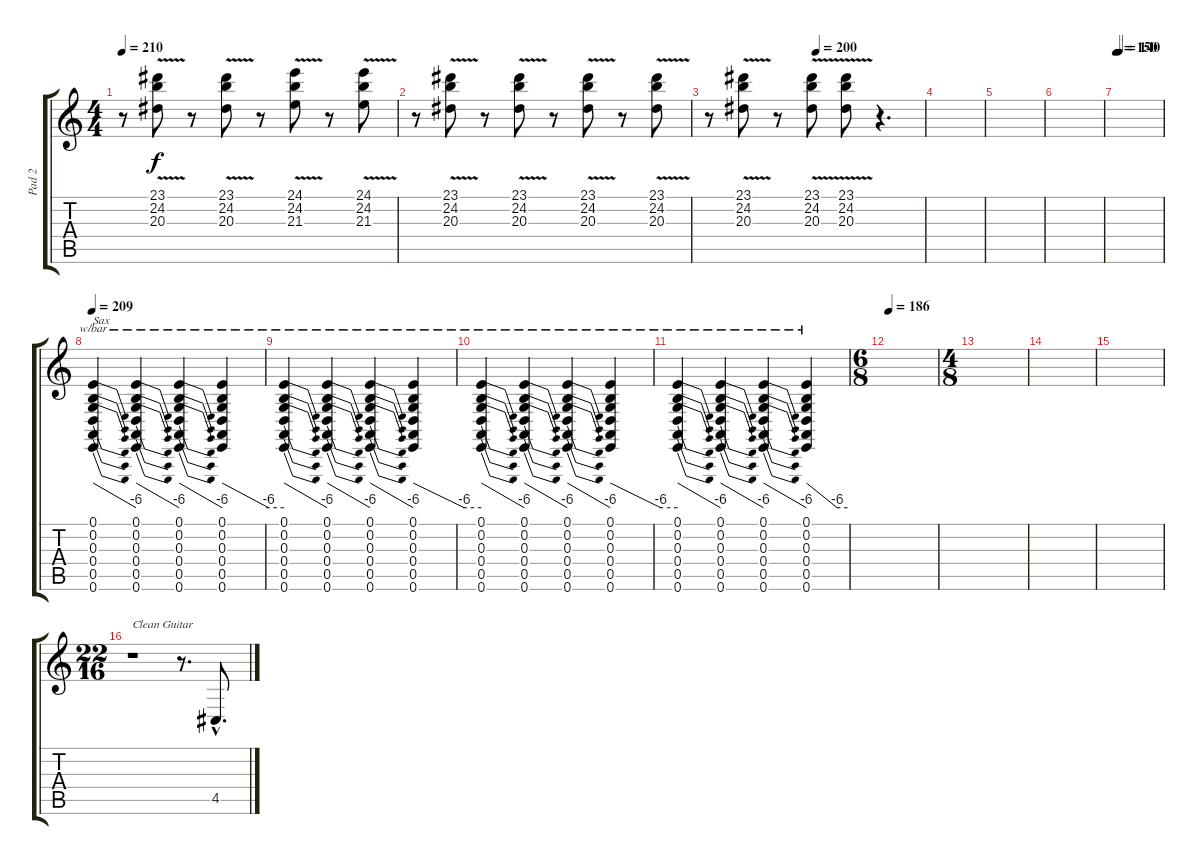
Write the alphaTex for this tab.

\track ("Pad 2" "Pad 2") {instrument pad2warm}
\staff {score tabs}
\tuning (E4 B3 G3 D3 A2 E2) {hide}
\ts (4 4)
\tempo 210
\clef g2
\ks c
r.8{dy f} (23.1{v} 24.2 20.3).8 r.8 (23.1{v} 24.2 20.3).8 r.8 (24.1{v} 24.2 21.3).8 r.8 (24.1{v} 24.2 21.3).8 |
r.8 (23.1{v} 24.2 20.3).8 r.8 (23.1{v} 24.2 20.3).8 r.8 (23.1{v} 24.2 20.3).8 r.8 (23.1{v} 24.2 20.3).8 |
\tempo (200 0.5)
r.8 (23.1{v} 24.2 20.3).8 r.8 (23.1{v} 24.2 20.3).8 (23.1{v} 24.2 20.3).8 r.4{d} |
|
|
|
\tempo 150
\tempo (140 0.0625)
|
\tempo 209
(0.1 0.2 0.3 0.4 0.5 0.6).4{tbe (dive default 0 0 60 -24) txt "Sax" volume 9 balance 8 instrument baritonesax} (0.1 0.2 0.3 0.4 0.5 0.6).4{tbe (dive default 0 0 60 -24)} (0.1 0.2 0.3 0.4 0.5 0.6).4{tbe (dive default 0 0 60 -24)} (0.1 0.2 0.3 0.4 0.5 0.6).4{tbe (custom default 0 0 45 -24 60 -24)} |
(0.1 0.2 0.3 0.4 0.5 0.6).4{tbe (dive default 0 0 60 -24)} (0.1 0.2 0.3 0.4 0.5 0.6).4{tbe (dive default 0 0 60 -24)} (0.1 0.2 0.3 0.4 0.5 0.6).4{tbe (dive default 0 0 60 -24)} (0.1 0.2 0.3 0.4 0.5 0.6).4{tbe (custom default 0 0 45 -24 60 -24)} |
(0.1 0.2 0.3 0.4 0.5 0.6).4{tbe (dive default 0 0 60 -24)} (0.1 0.2 0.3 0.4 0.5 0.6).4{tbe (dive default 0 0 60 -24)} (0.1 0.2 0.3 0.4 0.5 0.6).4{tbe (dive default 0 0 60 -24)} (0.1 0.2 0.3 0.4 0.5 0.6).4{tbe (custom default 0 0 45 -24 60 -24)} |
(0.1 0.2 0.3 0.4 0.5 0.6).4{tbe (dive default 0 0 60 -24)} (0.1 0.2 0.3 0.4 0.5 0.6).4{tbe (dive default 0 0 60 -24)} (0.1 0.2 0.3 0.4 0.5 0.6).4{tbe (dive default 0 0 60 -24)} (0.1 0.2 0.3 0.4 0.5 0.6).4{tbe (custom default 0 0 45 -24 60 -24)} |
\ts (6 8)
\tempo 186
|
\ts (4 8)
|
|
|
\ts (22 16)
r.1{txt "Clean Guitar" volume 8 balance 8 instrument electricguitarclean} r.8{d} 4.5{hac}.8{d}
